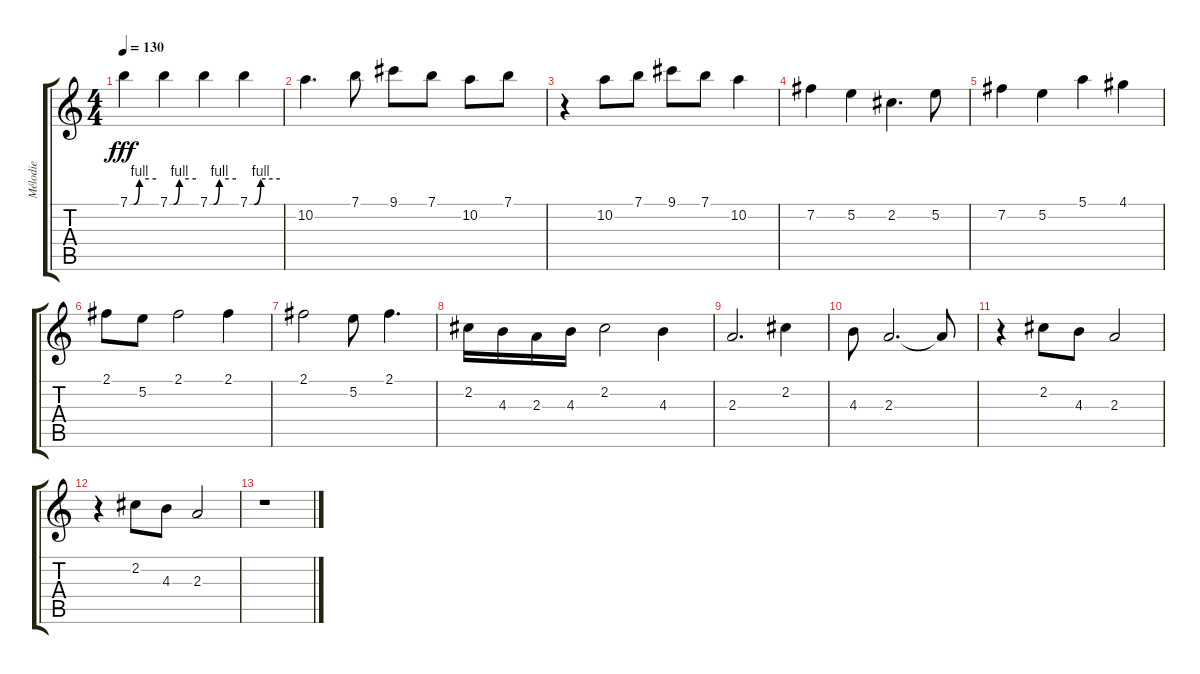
\track ("Mélodie" "Mélodie") {instrument electricguitarjazz}
\staff {score tabs}
\tuning (E4 B3 G3 D3 A2 E2) {hide}
\ts (4 4)
\tempo 130
\clef g2
\ks c
7.1{be (custom 0 0 9 0 22 4 60 4)}.4{dy fff} 7.1{be (custom 0 0 9 0 22 4 60 4)}.4 7.1{be (custom 0 0 9 0 22 4 60 4)}.4 7.1{be (custom 0 0 9 0 22 4 60 4)}.4 |
10.2.4{d} 7.1.8 9.1.8 7.1.8 10.2.8 7.1.8 |
r.4 10.2.8 7.1.8 9.1.8 7.1.8 10.2.4 |
7.2.4 5.2.4 2.2.4{d} 5.2.8{instrument electricguitarjazz} |
7.2.4 5.2.4 5.1.4 4.1.4 |
2.1.8 5.2.8 2.1.2 2.1.4 |
2.1.2 5.2.8 2.1.4{d} |
2.2.16 4.3.16 2.3.16 4.3.16 2.2.2 4.3.4 |
2.3.2{d} 2.2.4 |
4.3.8 2.3.2{d} 2.3{t}.8 |
r.4 2.2.8 4.3.8 2.3.2 |
r.4 2.2.8 4.3.8 2.3.2 |
r.1
